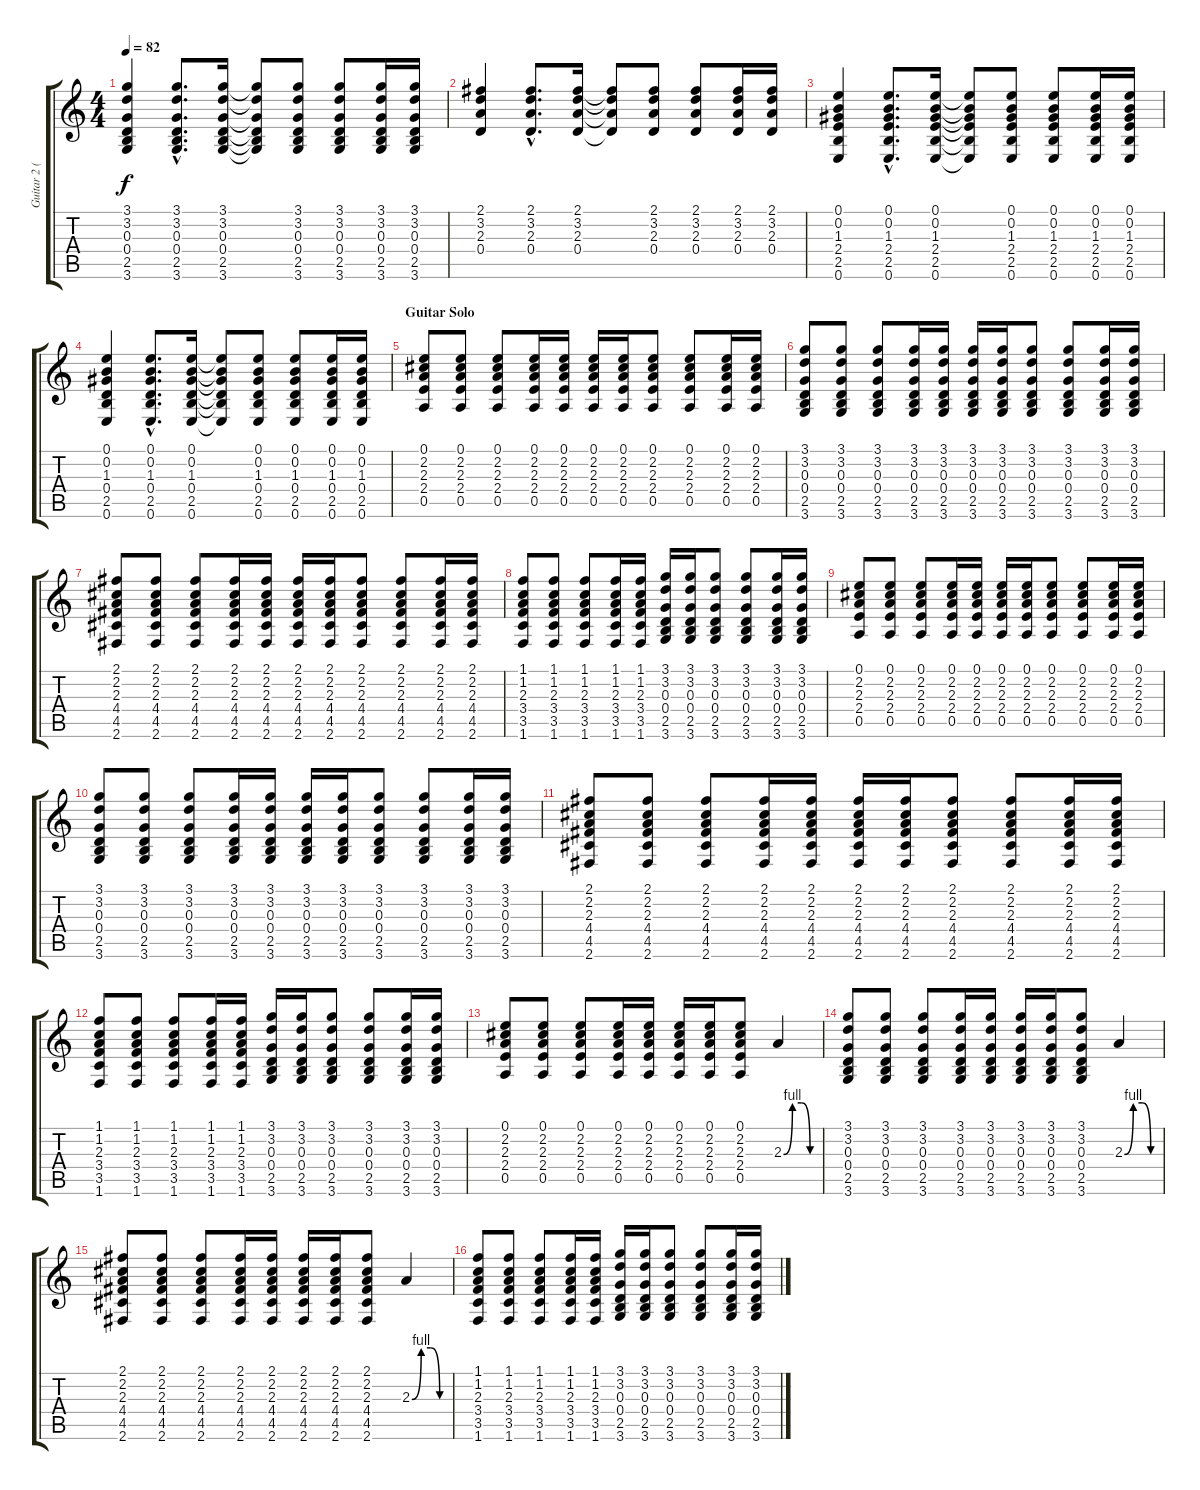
\track ("Guitar 2 (Gem)" "Guitar 2 (") {instrument overdrivenguitar}
\staff {score tabs}
\tuning (E4 B3 G3 D3 A2 E2) {hide}
\ts (4 4)
\tempo 82
\clef g2
\ks c
(3.1 3.2 0.3 0.4 2.5 3.6).4{dy f} (3.1{hac} 3.2{hac} 0.3{hac} 0.4{hac} 2.5{hac} 3.6{hac}).8{d} (3.1 3.2 0.3 0.4 2.5 3.6).16 (3.1{t} 3.2{t} 0.3{t} 0.4{t} 2.5{t} 3.6{t}).8 (3.1 3.2 0.3 0.4 2.5 3.6).8 (3.1 3.2 0.3 0.4 2.5 3.6).8 (3.1 3.2 0.3 0.4 2.5 3.6).16 (3.1 3.2 0.3 0.4 2.5 3.6).16 |
(2.1 3.2 2.3 0.4).4 (2.1{hac} 3.2{hac} 2.3{hac} 0.4{hac}).8{d} (2.1 3.2 2.3 0.4).16 (2.1{t} 3.2{t} 2.3{t} 0.4{t}).8 (2.1 3.2 2.3 0.4).8 (2.1 3.2 2.3 0.4).8 (2.1 3.2 2.3 0.4).16 (2.1 3.2 2.3 0.4).16 |
(0.1 0.2 1.3 2.4 2.5 0.6).4 (0.1{hac} 0.2{hac} 1.3{hac} 2.4{hac} 2.5{hac} 0.6{hac}).8{d} (0.1 0.2 1.3 2.4 2.5 0.6).16 (0.1{t} 0.2{t} 1.3{t} 2.4{t} 2.5{t} 0.6{t}).8 (0.1 0.2 1.3 2.4 2.5 0.6).8 (0.1 0.2 1.3 2.4 2.5 0.6).8 (0.1 0.2 1.3 2.4 2.5 0.6).16 (0.1 0.2 1.3 2.4 2.5 0.6).16 |
(0.1 0.2 1.3 0.4 2.5 0.6).4 (0.1{hac} 0.2{hac} 1.3{hac} 0.4{hac} 2.5{hac} 0.6{hac}).8{d} (0.1 0.2 1.3 0.4 2.5 0.6).16 (0.1{t} 0.2{t} 1.3{t} 0.4{t} 2.5{t} 0.6{t}).8 (0.1 0.2 1.3 0.4 2.5 0.6).8 (0.1 0.2 1.3 0.4 2.5 0.6).8 (0.1 0.2 1.3 0.4 2.5 0.6).16 (0.1 0.2 1.3 0.4 2.5 0.6).16 |
\section ("" "Guitar Solo")
(0.1 2.2 2.3 2.4 0.5).8 (0.1 2.2 2.3 2.4 0.5).8 (0.1 2.2 2.3 2.4 0.5).8 (0.1 2.2 2.3 2.4 0.5).16 (0.1 2.2 2.3 2.4 0.5).16 (0.1 2.2 2.3 2.4 0.5).16 (0.1 2.2 2.3 2.4 0.5).16 (0.1 2.2 2.3 2.4 0.5).8 (0.1 2.2 2.3 2.4 0.5).8 (0.1 2.2 2.3 2.4 0.5).16 (0.1 2.2 2.3 2.4 0.5).16 |
(3.1 3.2 0.3 0.4 2.5 3.6).8 (3.1 3.2 0.3 0.4 2.5 3.6).8 (3.1 3.2 0.3 0.4 2.5 3.6).8 (3.1 3.2 0.3 0.4 2.5 3.6).16 (3.1 3.2 0.3 0.4 2.5 3.6).16 (3.1 3.2 0.3 0.4 2.5 3.6).16 (3.1 3.2 0.3 0.4 2.5 3.6).16 (3.1 3.2 0.3 0.4 2.5 3.6).8 (3.1 3.2 0.3 0.4 2.5 3.6).8 (3.1 3.2 0.3 0.4 2.5 3.6).16 (3.1 3.2 0.3 0.4 2.5 3.6).16 |
(2.1 2.2 2.3 4.4 4.5 2.6).8 (2.1 2.2 2.3 4.4 4.5 2.6).8 (2.1 2.2 2.3 4.4 4.5 2.6).8 (2.1 2.2 2.3 4.4 4.5 2.6).16 (2.1 2.2 2.3 4.4 4.5 2.6).16 (2.1 2.2 2.3 4.4 4.5 2.6).16 (2.1 2.2 2.3 4.4 4.5 2.6).16 (2.1 2.2 2.3 4.4 4.5 2.6).8 (2.1 2.2 2.3 4.4 4.5 2.6).8 (2.1 2.2 2.3 4.4 4.5 2.6).16 (2.1 2.2 2.3 4.4 4.5 2.6).16 |
(1.1 1.2 2.3 3.4 3.5 1.6).8 (1.1 1.2 2.3 3.4 3.5 1.6).8 (1.1 1.2 2.3 3.4 3.5 1.6).8 (1.1 1.2 2.3 3.4 3.5 1.6).16 (1.1 1.2 2.3 3.4 3.5 1.6).16 (3.1 3.2 0.3 0.4 2.5 3.6).16 (3.1 3.2 0.3 0.4 2.5 3.6).16 (3.1 3.2 0.3 0.4 2.5 3.6).8 (3.1 3.2 0.3 0.4 2.5 3.6).8 (3.1 3.2 0.3 0.4 2.5 3.6).16 (3.1 3.2 0.3 0.4 2.5 3.6).16 |
(0.1 2.2 2.3 2.4 0.5).8 (0.1 2.2 2.3 2.4 0.5).8 (0.1 2.2 2.3 2.4 0.5).8 (0.1 2.2 2.3 2.4 0.5).16 (0.1 2.2 2.3 2.4 0.5).16 (0.1 2.2 2.3 2.4 0.5).16 (0.1 2.2 2.3 2.4 0.5).16 (0.1 2.2 2.3 2.4 0.5).8 (0.1 2.2 2.3 2.4 0.5).8 (0.1 2.2 2.3 2.4 0.5).16 (0.1 2.2 2.3 2.4 0.5).16 |
(3.1 3.2 0.3 0.4 2.5 3.6).8 (3.1 3.2 0.3 0.4 2.5 3.6).8 (3.1 3.2 0.3 0.4 2.5 3.6).8 (3.1 3.2 0.3 0.4 2.5 3.6).16 (3.1 3.2 0.3 0.4 2.5 3.6).16 (3.1 3.2 0.3 0.4 2.5 3.6).16 (3.1 3.2 0.3 0.4 2.5 3.6).16 (3.1 3.2 0.3 0.4 2.5 3.6).8 (3.1 3.2 0.3 0.4 2.5 3.6).8 (3.1 3.2 0.3 0.4 2.5 3.6).16 (3.1 3.2 0.3 0.4 2.5 3.6).16 |
(2.1 2.2 2.3 4.4 4.5 2.6).8 (2.1 2.2 2.3 4.4 4.5 2.6).8 (2.1 2.2 2.3 4.4 4.5 2.6).8 (2.1 2.2 2.3 4.4 4.5 2.6).16 (2.1 2.2 2.3 4.4 4.5 2.6).16 (2.1 2.2 2.3 4.4 4.5 2.6).16 (2.1 2.2 2.3 4.4 4.5 2.6).16 (2.1 2.2 2.3 4.4 4.5 2.6).8 (2.1 2.2 2.3 4.4 4.5 2.6).8 (2.1 2.2 2.3 4.4 4.5 2.6).16 (2.1 2.2 2.3 4.4 4.5 2.6).16 |
(1.1 1.2 2.3 3.4 3.5 1.6).8 (1.1 1.2 2.3 3.4 3.5 1.6).8 (1.1 1.2 2.3 3.4 3.5 1.6).8 (1.1 1.2 2.3 3.4 3.5 1.6).16 (1.1 1.2 2.3 3.4 3.5 1.6).16 (3.1 3.2 0.3 0.4 2.5 3.6).16 (3.1 3.2 0.3 0.4 2.5 3.6).16 (3.1 3.2 0.3 0.4 2.5 3.6).8 (3.1 3.2 0.3 0.4 2.5 3.6).8 (3.1 3.2 0.3 0.4 2.5 3.6).16 (3.1 3.2 0.3 0.4 2.5 3.6).16 |
(0.1 2.2 2.3 2.4 0.5).8 (0.1 2.2 2.3 2.4 0.5).8 (0.1 2.2 2.3 2.4 0.5).8 (0.1 2.2 2.3 2.4 0.5).16 (0.1 2.2 2.3 2.4 0.5).16 (0.1 2.2 2.3 2.4 0.5).16 (0.1 2.2 2.3 2.4 0.5).16 (0.1 2.2 2.3 2.4 0.5).8 2.3{be (custom 0 0 15 4 30 4 45 0 60 0)}.4 |
(3.1 3.2 0.3 0.4 2.5 3.6).8 (3.1 3.2 0.3 0.4 2.5 3.6).8 (3.1 3.2 0.3 0.4 2.5 3.6).8 (3.1 3.2 0.3 0.4 2.5 3.6).16 (3.1 3.2 0.3 0.4 2.5 3.6).16 (3.1 3.2 0.3 0.4 2.5 3.6).16 (3.1 3.2 0.3 0.4 2.5 3.6).16 (3.1 3.2 0.3 0.4 2.5 3.6).8 2.3{be (custom 0 0 15 4 30 4 45 0 60 0)}.4 |
(2.1 2.2 2.3 4.4 4.5 2.6).8 (2.1 2.2 2.3 4.4 4.5 2.6).8 (2.1 2.2 2.3 4.4 4.5 2.6).8 (2.1 2.2 2.3 4.4 4.5 2.6).16 (2.1 2.2 2.3 4.4 4.5 2.6).16 (2.1 2.2 2.3 4.4 4.5 2.6).16 (2.1 2.2 2.3 4.4 4.5 2.6).16 (2.1 2.2 2.3 4.4 4.5 2.6).8 2.3{be (custom 0 0 15 4 30 4 45 0 60 0)}.4 |
(1.1 1.2 2.3 3.4 3.5 1.6).8 (1.1 1.2 2.3 3.4 3.5 1.6).8 (1.1 1.2 2.3 3.4 3.5 1.6).8 (1.1 1.2 2.3 3.4 3.5 1.6).16 (1.1 1.2 2.3 3.4 3.5 1.6).16 (3.1 3.2 0.3 0.4 2.5 3.6).16 (3.1 3.2 0.3 0.4 2.5 3.6).16 (3.1 3.2 0.3 0.4 2.5 3.6).8 (3.1 3.2 0.3 0.4 2.5 3.6).8 (3.1 3.2 0.3 0.4 2.5 3.6).16 (3.1 3.2 0.3 0.4 2.5 3.6).16
